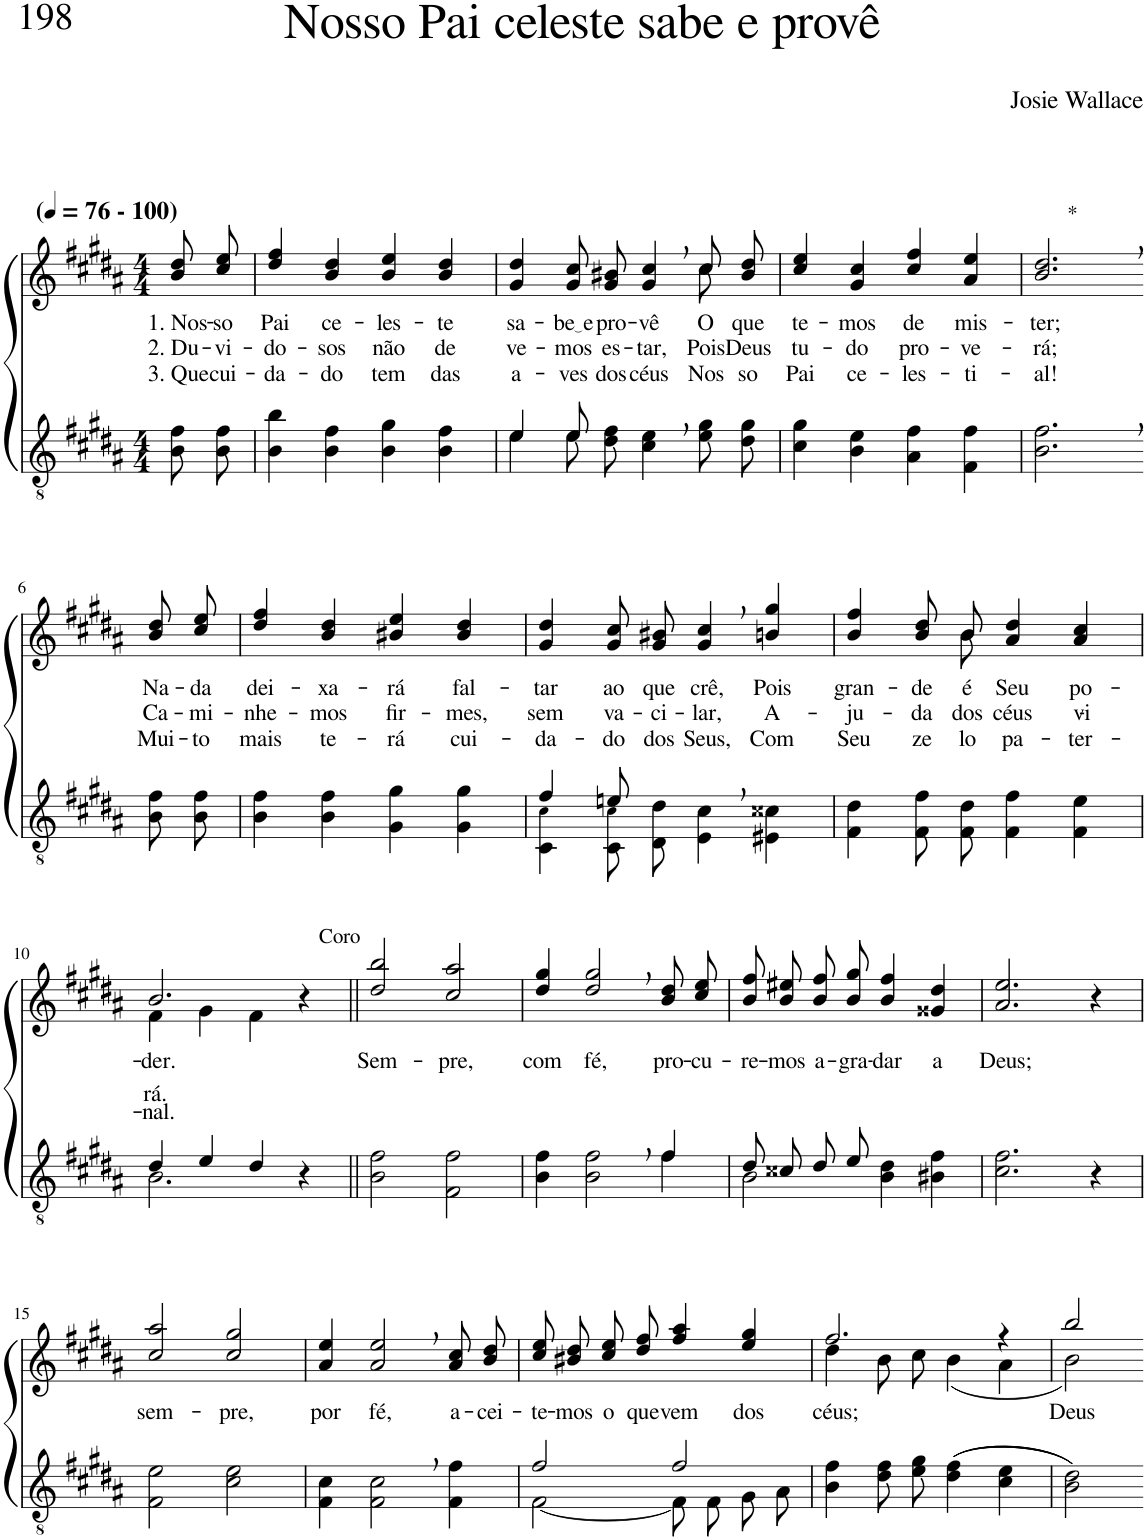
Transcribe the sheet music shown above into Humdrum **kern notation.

**kern	**kern	**text	**text	**text
*part2	*part1	*part1	*part1	*part1
*staff2	*staff1	*staff1	*staff1	*staff1
*I"Parte III e IV	*I"Parte I e II	*	*	*
*clefGv2	*clefG2	*	*	*
*Trd5c9	*Trd5c9	*	*	*
*k[f#c#g#d#a#]	*k[f#c#g#d#a#]	*	*	*
*M4/4	*M4/4	*	*	*
*MM76	*MM76	*	*	*
=1	=1	=1	=1	=1
!	!LO:TX:a:B:t=(	!	!	!
!	!LO:TX:a:B:t=- 100)	!	!	!
!	!	!LO:LY:b	!LO:LY:b	!LO:LY:b
8B\ 8f#\L	8b\ 8dd#\L	1. Nos-	2. Du-	3. Que
!	!	!LO:LY:b	!LO:LY:b	!LO:LY:b
8B\ 8f#\J	8cc#\ 8ee\J	-so	-vi-	cui-
=2	=2	=2	=2	=2
!	!	!LO:LY:b	!LO:LY:b	!LO:LY:b
4B\ 4b\	4dd#/ 4ff#/	Pai	-do-	-da-
!	!	!LO:LY:b	!LO:LY:b	!LO:LY:b
4B\ 4f#\	4b/ 4dd#/	ce-	-sos	-do
!	!	!LO:LY:b	!LO:LY:b	!LO:LY:b
4B\ 4g#\	4b/ 4ee/	-les-	não	tem
!	!	!LO:LY:b	!LO:LY:b	!LO:LY:b
4B\ 4f#\	4b/ 4dd#/	-te	de-	das
=3	=3	=3	=3	=3
*^	*^	*	*	*
!	!	!	!	!LO:LY:b	!LO:LY:b	!LO:LY:b
4e/	4e\	2.ryy	4g#/ 4dd#/	sa-	-ve-	a-
!	!	!	!	!LO:LY:b	!LO:LY:b	!LO:LY:b
8e\L	8e\	.	8g#/ 8cc#/L	be e	-mos	-ves
!	!	!	!	!LO:LY:b	!LO:LY:b	!LO:LY:b
8d#\ 8f#\J	2ryy	.	8g#/ 8b#X/J	pro-	es-	dos
!	!	!	!	!LO:LY:b	!LO:LY:b	!LO:LY:b
4c#\, 4e\,	.	.	4g#/ 4cc#/	-vê	-tar,	céus
!	!	!	!	!LO:LY:b	!LO:LY:b	!LO:LY:b
8e\ 8g#\L	.	8cc#\	8cc#\L	O	Pois	Nos-
!	!	!	!	!LO:LY:b	!LO:LY:b	!LO:LY:b
8d#\ 8g#\J	8ryy	8ryy	8b#\ 8dd#\J	que	Deus	-so
=4	=4	=4	=4	=4	=4	=4
!	!	!	!	!LO:LY:b	!LO:LY:b	!LO:LY:b
*v	*v	*	*	*	*	*
*	*v	*v	*	*	*
4c#\ 4g#\	4cc#/ 4ee/	te-	tu-	Pai
!	!	!LO:LY:b	!LO:LY:b	!LO:LY:b
4B\ 4e\	4g#/ 4cc#/	-mos	-do	ce-
!	!	!LO:LY:b	!LO:LY:b	!LO:LY:b
4A#\ 4f#\	4cc#/ 4ff#/	de	pro-	-les-
!	!	!LO:LY:b	!LO:LY:b	!LO:LY:b
4F#\ 4f#\	4a#/ 4ee/	mis-	-ve-	-ti-
=5	=5	=5	=5	=5
!	!LO:TX:a:t=*	!	!	!
!	!	!LO:LY:b	!LO:LY:b	!LO:LY:b
2.B\, 2.f#\,	2.b/, 2.dd#/,	-ter;	-rá;	-al!
!!LO:LB:g=z
=6-	=6-	=6-	=6-	=6-
!	!	!LO:LY:b	!LO:LY:b	!LO:LY:b
8B\ 8f#\L	8b\ 8dd#\L	Na-	Ca-	Mui-
!	!	!LO:LY:b	!LO:LY:b	!LO:LY:b
8B\ 8f#\J	8cc#\ 8ee\J	-da	-mi-	-to
=7	=7	=7	=7	=7
!	!	!LO:LY:b	!LO:LY:b	!LO:LY:b
4B\ 4f#\	4dd#/ 4ff#/	dei-	-nhe-	mais
!	!	!LO:LY:b	!LO:LY:b	!LO:LY:b
4B\ 4f#\	4b/ 4dd#/	-xa-	-mos	te-
!	!	!LO:LY:b	!LO:LY:b	!LO:LY:b
4G#\ 4g#\	4b#X/ 4ee/	-rá	fir-	-rá
!	!	!LO:LY:b	!LO:LY:b	!LO:LY:b
4G#\ 4g#\	4b#/ 4dd#/	fal-	-mes,	cui-
=8	=8	=8	=8	=8
*^	*	*	*	*
!	!	!	!LO:LY:b	!LO:LY:b	!LO:LY:b
4f#/	4C#\ 4c#!\	4g#/ 4dd#/	-tar	sem	-da-
!	!	!	!LO:LY:b	!LO:LY:b	!LO:LY:b
8en\L	8C#\ 8c#!\	8g#/ 8cc#/L	ao	va-	-do
!	!	!	!LO:LY:b	!LO:LY:b	!LO:LY:b
8D#\ 8d#\J	2ryy	8g#/ 8b#X/J	que	-ci-	dos
!	!	!	!LO:LY:b	!LO:LY:b	!LO:LY:b
4E\, 4c#\,	.	4g#/, 4cc#/,	crê,	-lar,	Seus,
!	!	!	!LO:LY:b	!LO:LY:b	!LO:LY:b
4E#X\ 4c##X\	.	4bn/ 4gg#/	Pois	A-	Com
.	8ryy	.	.	.	.
=9	=9	=9	=9	=9	=9
!	!	!	!LO:LY:b	!LO:LY:b	!LO:LY:b
*v	*v	*^	*	*	*
4F#\ 4d#\	4b/ 4ff#/	4.ryy	gran-	-ju-	Seu
!	!	!	!LO:LY:b	!LO:LY:b	!LO:LY:b
8F#/ 8f#/L	8b\ 8dd#\L	.	-de	-da	ze-
!	!	!	!LO:LY:b	!LO:LY:b	!LO:LY:b
8F#/ 8d#/J	8b\J	8b\	é	dos	-lo
!	!	!	!LO:LY:b	!LO:LY:b	!LO:LY:b
4F#\ 4f#\	4a#/ 4dd#/	2ryy	Seu	céus	pa-
!	!	!	!LO:LY:b	!LO:LY:b	!LO:LY:b
4F#\ 4e\	4a#/ 4cc#/	.	po-	vi-	-ter-
!!LO:LB:g=z	!!
=10	=10	=10	=10	=10	=10
*^	*	*	*	*	*
!	!	!	!	!LO:LY:b	!	!LO:LY:b
!	!	!	!	!LO:LY:b	!	!
4d#/	2.B\	2.b/	4f#\	-rá.	.	-nal.
4e/	.	.	4g#\	.	.	.
4d#/	.	.	4f#\	.	.	.
!	!	!LO:TX:a:t=Coro	!	!	!	!
4r	4ryy	4r	4ryy	.	.	.
=11||	=11||	=11||	=11||	=11||	=11||	=11||
!	!	!	!	!LO:LY:b	!	!
*v	*v	*	*	*	*	*
*	*v	*v	*	*	*
2B\ 2f#\	2dd#/ 2bb/	Sem-	.	.
!	!	!LO:LY:b	!	!
2F#\ 2f#\	2cc#/ 2aa#/	-pre,	.	.
=12	=12	=12	=12	=12
*^	*	*	*	*
!	!	!	!LO:LY:b	!	!
2.ryy	4B\ 4f#\	4dd#/ 4gg#/	com	.	.
!	!	!	!LO:LY:b	!	!
.	2B\ 2f#\	2dd#/, 2gg#/,	fé,	.	.
!	!	!	!LO:LY:b	!	!
4f#/	4f#\	8b\ 8dd#\L	pro-	.	.
!	!	!	!LO:LY:b	!	!
.	.	8cc#\ 8ee\J	-cu-	.	.
=13	=13	=13	=13	=13	=13
!	!	!	!LO:LY:b	!	!
8d#/L	2B\	8b\ 8ff#\L	-re-	.	.
!	!	!	!LO:LY:b	!	!
8c##X/J	.	8b\ 8ee#X\J	-mos	.	.
!	!	!	!LO:LY:b	!	!
8d#/L	.	8b\ 8ff#\L	a-	.	.
!	!	!	!LO:LY:b	!	!
8e/J	.	8b\ 8gg#\J	-gra-	.	.
!	!	!	!LO:LY:b	!	!
2ryy	4B\ 4d#\	4b/ 4ff#/	-dar	.	.
!	!	!	!LO:LY:b	!	!
.	4B#X\ 4f#\	4g##X/ 4dd#/	a	.	.
=14	=14	=14	=14	=14	=14
!	!	!	!LO:LY:b	!	!
*v	*v	*	*	*	*
2.c#\ 2.f#\	2.a#/ 2.ee/	Deus;	.	.
4r	4r	.	.	.
!!LO:LB:g=z
=15	=15	=15	=15	=15
!	!	!LO:LY:b	!	!
2F#\ 2e\	2cc#/ 2aa#/	sem-	.	.
!	!	!LO:LY:b	!	!
2c#\ 2e\	2cc#/ 2gg#/	-pre,	.	.
=16	=16	=16	=16	=16
!	!	!LO:LY:b	!	!
4F#\ 4c#\	4a#/ 4ee/	por	.	.
!	!	!LO:LY:b	!	!
2F#\, 2c#\,	2a#/, 2ee/,	fé,	.	.
!	!	!LO:LY:b	!	!
4F#\ 4f#\	8a#\ 8cc#\L	a-	.	.
!	!	!LO:LY:b	!	!
.	8b\ 8dd#\J	-cei-	.	.
=17	=17	=17	=17	=17
*^	*	*	*	*
!	!	!	!LO:LY:b	!	!
2f#/	[2F#\	8cc#\ 8ee\L	-te-	.	.
!	!	!	!LO:LY:b	!	!
.	.	8b#X\ 8dd#\J	-mos	.	.
!	!	!	!LO:LY:b	!	!
.	.	8cc#\ 8ee\L	o	.	.
!	!	!	!LO:LY:b	!	!
.	.	8dd#\ 8ff#\J	que	.	.
!	!	!	!LO:LY:b	!	!
2f#/	8F#\L]	4ff#/ 4aa#/	vem	.	.
.	8F#\J	.	.	.	.
!	!	!	!LO:LY:b	!	!
.	8G#\L	4ee/ 4gg#/	dos	.	.
.	8A#\J	.	.	.	.
=18	=18	=18	=18	=18	=18
*	*	*^	*	*	*
!	!	!	!	!LO:LY:b	!	!
*v	*v	*	*	*	*	*
4B\ 4f#\	2.ff#/	4dd#\	céus;	.	.
8d#\ 8f#\L	.	8b\L	.	.	.
8e\ 8g#\J	.	8cc#\J	.	.	.
((4d#\ 4f#\	.	(4b\	.	.	.
4c#\ 4e\	4r	4a#\	.	.	.
=19	=19	=19	=19	=19	=19
!	!	!	!LO:LY:b	!	!
2B\ 2d#\))	2bb/	2b\)	Deus	.	.
*	*v	*v	*	*	*
=-	=-	=-	=-	=-
*-	*-	*-	*-	*-
